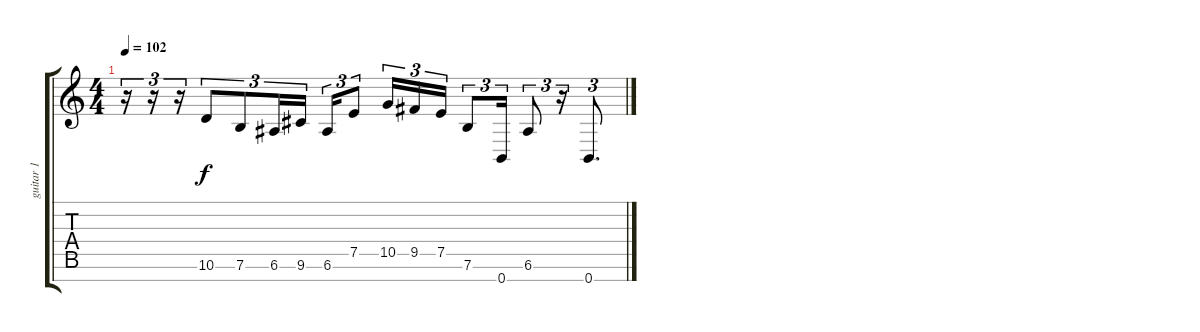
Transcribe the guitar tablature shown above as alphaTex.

\track ("guitar 1" "guitar 1") {instrument acousticguitarsteel}
\staff {score tabs}
\tuning (E4 B3 G3 D3 A2 E2 B1) {hide}
\ts (4 4)
\tempo 102
\clef g2
\ks c
r.16{tu (3 2) dy f} r.16{tu (3 2)} r.16{tu (3 2)} 10.6.8{tu (3 2)} 7.6.8{tu (3 2)} 6.6.16{tu (3 2)} 9.6.16{tu (3 2) beam splitsecondary} 6.6.16{tu (3 2)} 7.5.8{tu (3 2)} 10.5.16{tu (3 2)} 9.5.16{tu (3 2)} 7.5.16{tu (3 2)} 7.6.8{tu (3 2)} 0.7.16{tu (3 2)} 6.6.8{tu (3 2)} r.16{tu (3 2)} 0.7.8{d tu (3 2)}
